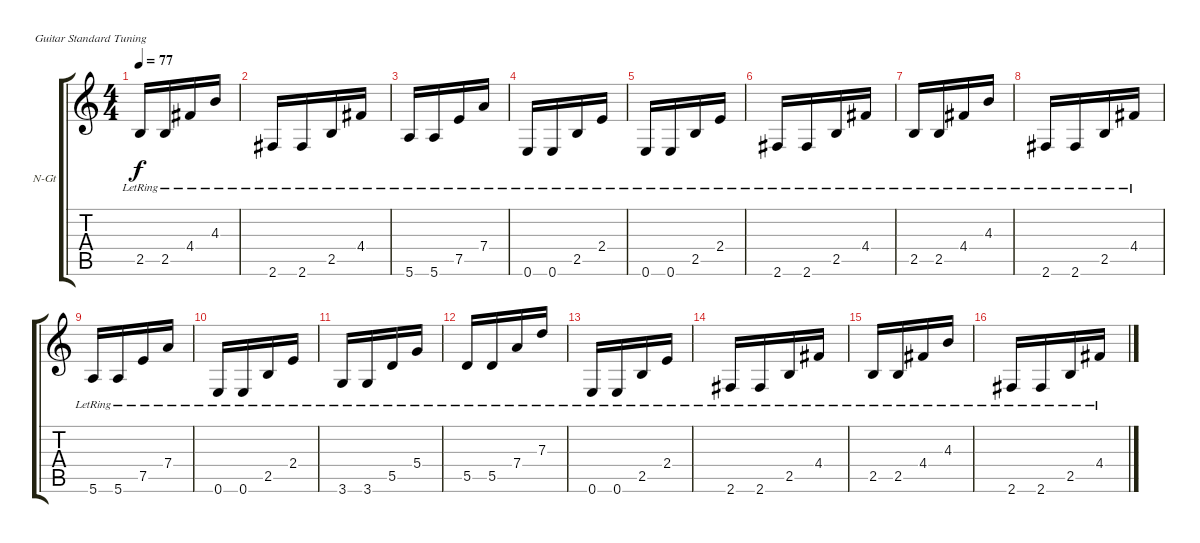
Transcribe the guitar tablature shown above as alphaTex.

\defaultSystemsLayout 4
\bracketExtendMode groupsimilarinstruments
\firstSystemTrackNameOrientation horizontal
\otherSystemsTrackNameOrientation horizontal
\track ("Nylon Guitar" "N-Gt") {instrument acousticguitarnylon}
\staff {score tabs}
\tuning (E4 B3 G3 D3 A2 E2)
\ts (4 4)
\tempo 77
\clef g2
\scale
0.333333
\ks c
2.5{lr}.16{dy f} 2.5{lr}.16 4.4{lr}.16 4.3{lr}.16 |
\scale
0.333333 2.6{lr}.16 2.6{lr}.16 2.5{lr}.16 4.4{lr}.16 |
\scale
0.333333 5.6{lr}.16 5.6{lr}.16 7.5{lr}.16 7.4{lr}.16 |
\scale
0.333333 0.6{lr}.16 0.6{lr}.16 2.5{lr}.16 2.4{lr}.16 |
\scale
0.333333 0.6{lr}.16 0.6{lr}.16 2.5{lr}.16 2.4{lr}.16 |
\scale
0.333333 2.6{lr}.16 2.6{lr}.16 2.5{lr}.16 4.4{lr}.16 |
\scale
0.333333 2.5{lr}.16 2.5{lr}.16 4.4{lr}.16 4.3{lr}.16 |
\scale
0.333333 2.6{lr}.16 2.6{lr}.16 2.5{lr}.16 4.4{lr}.16 |
\scale
0.333333 5.6{lr}.16 5.6{lr}.16 7.5{lr}.16 7.4{lr}.16 |
\scale
0.333333 0.6{lr}.16 0.6{lr}.16 2.5{lr}.16 2.4{lr}.16 |
\scale
0.333333 3.6{lr}.16 3.6{lr}.16 5.5{lr}.16 5.4{lr}.16 |
\scale
0.333333 5.5{lr}.16 5.5{lr}.16 7.4{lr}.16 7.3{lr}.16 |
\scale
0.333333 0.6{lr}.16 0.6{lr}.16 2.5{lr}.16 2.4{lr}.16 |
\scale
0.333333 2.6{lr}.16 2.6{lr}.16 2.5{lr}.16 4.4{lr}.16 |
\scale
0.333333 2.5{lr}.16 2.5{lr}.16 4.4{lr}.16 4.3{lr}.16 |
\scale
0.333333 2.6{lr}.16 2.6{lr}.16 2.5{lr}.16 4.4{lr}.16
